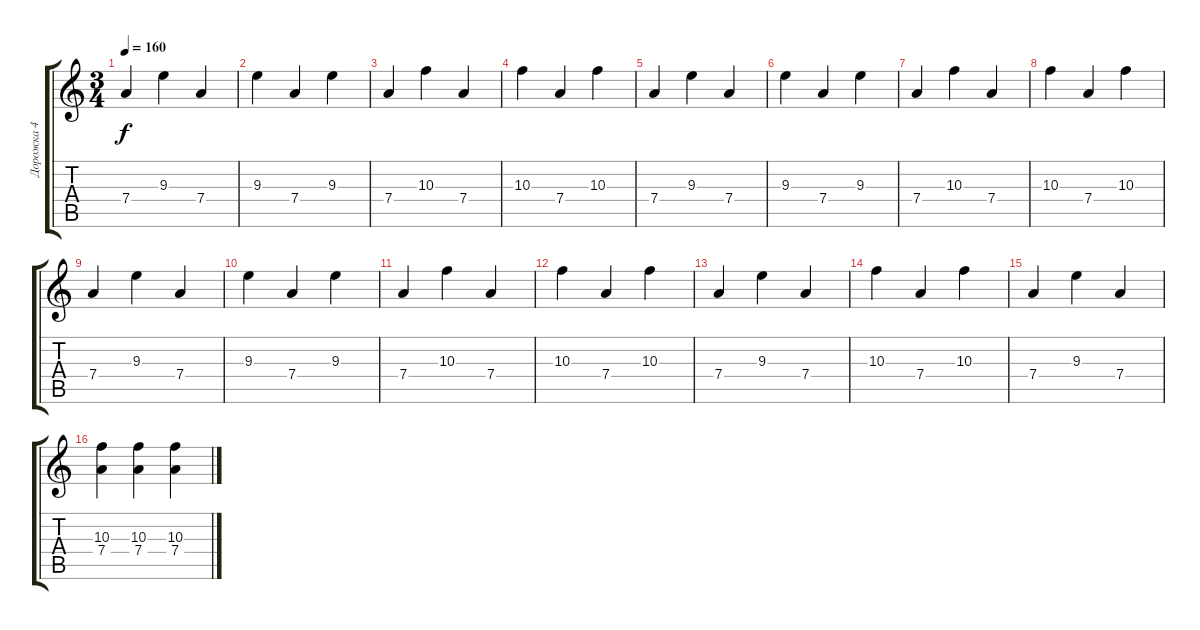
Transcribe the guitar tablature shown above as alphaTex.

\track ("Дорожка 4" "Дорожка 4") {instrument acousticguitarsteel}
\staff {score tabs}
\tuning (E4 B3 G3 D3 A2 E2) {hide}
\ts (3 4)
\tempo 160
\clef g2
\ks c
7.4.4{dy f} 9.3.4 7.4.4 |
9.3.4 7.4.4 9.3.4 |
7.4.4 10.3.4 7.4.4 |
10.3.4 7.4.4 10.3.4 |
7.4.4 9.3.4 7.4.4 |
9.3.4 7.4.4 9.3.4 |
7.4.4 10.3.4 7.4.4 |
10.3.4 7.4.4 10.3.4 |
7.4.4 9.3.4 7.4.4 |
9.3.4 7.4.4 9.3.4 |
7.4.4 10.3.4 7.4.4 |
10.3.4 7.4.4 10.3.4 |
7.4.4 9.3.4 7.4.4 |
10.3.4 7.4.4 10.3.4 |
7.4.4 9.3.4 7.4.4 |
(10.3 7.4).4 (10.3 7.4).4 (10.3 7.4).4
